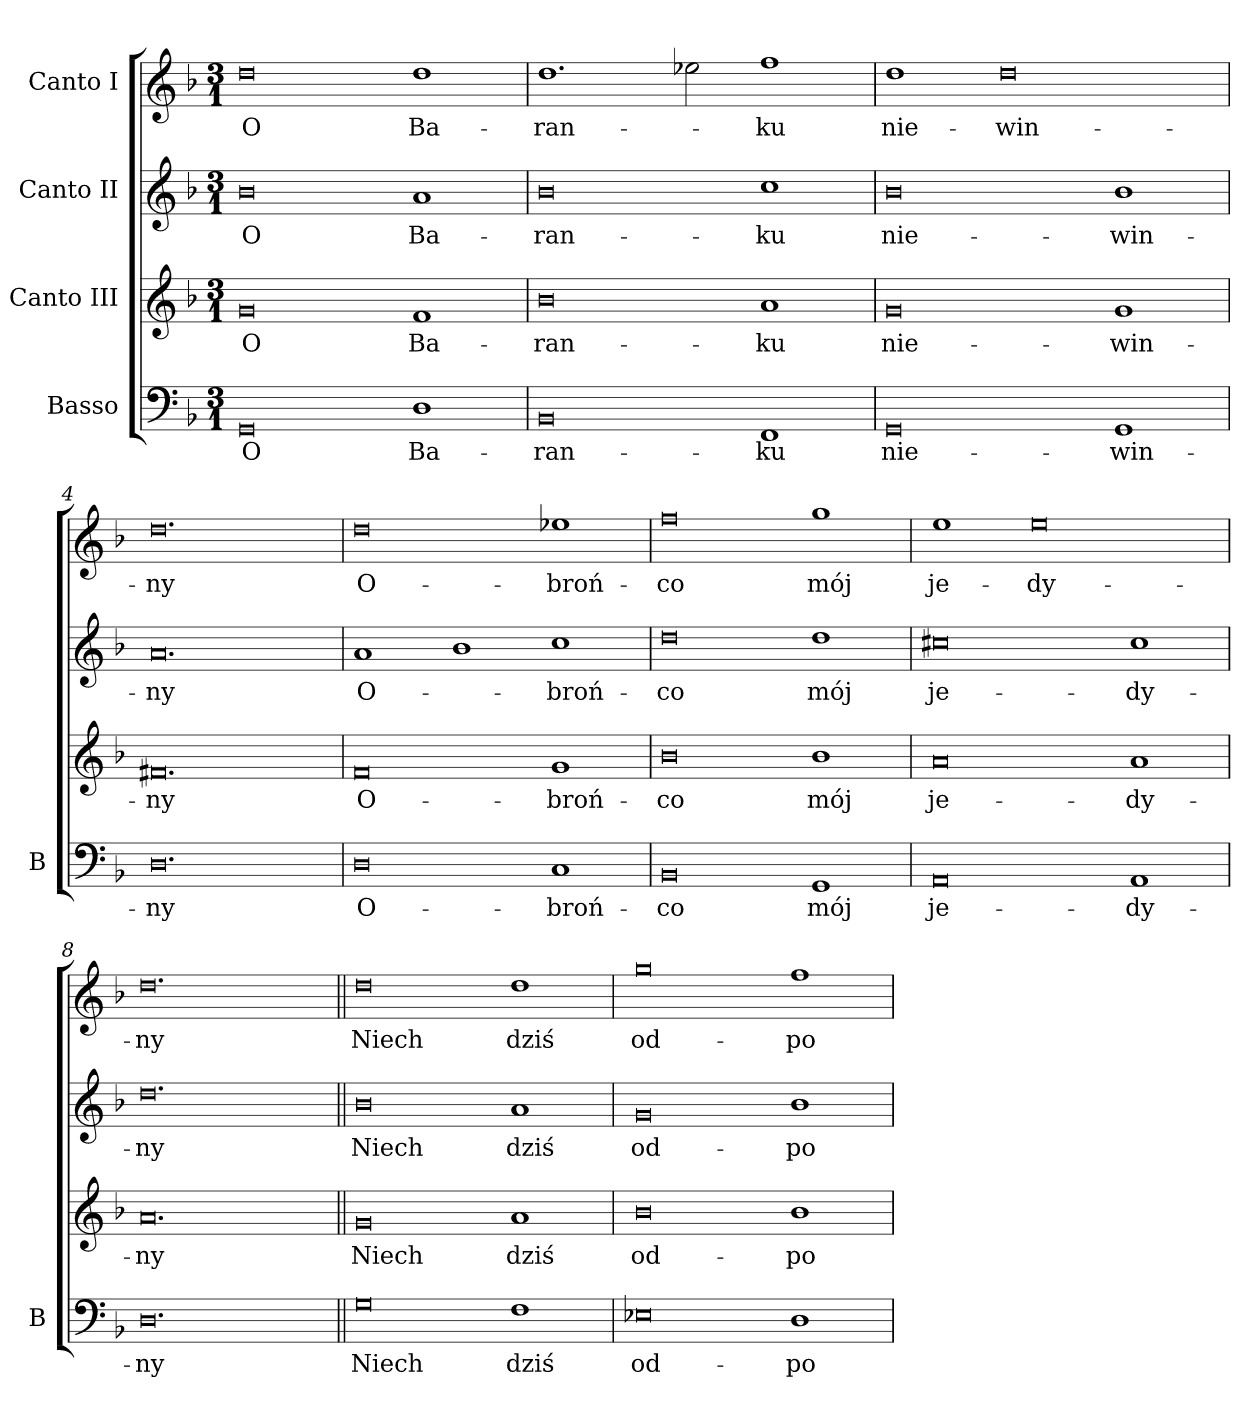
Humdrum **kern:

**kern	**text	**kern	**text	**kern	**text	**kern	**text
*part4	*part4	*part3	*part3	*part2	*part2	*part1	*part1
*staff4	*staff4	*staff3	*staff3	*staff2	*staff2	*staff1	*staff1
*I"Basso	*	*I"Canto III	*	*I"Canto II	*	*I"Canto I	*
*I'B	*	*	*	*	*	*	*
*clefF4	*	*clefG2	*	*clefG2	*	*clefG2	*
*k[b-]	*	*k[b-]	*	*k[b-]	*	*k[b-]	*
*M3/1	*	*M3/1	*	*M3/1	*	*M3/1	*
=1	=1	=1	=1	=1	=1	=1	=1
0GG	O	0g	O	0b-	O	0dd	O
1D	Ba-	1f	Ba-	1a	Ba-	1dd	Ba-
=2	=2	=2	=2	=2	=2	=2	=2
0BB-	-ran-	0b-	-ran-	0b-	-ran-	1.dd	-ran-
.	.	.	.	.	.	2ee-X\	.
1FF	-ku	1a	-ku	1cc	-ku	1ff	-ku
=3	=3	=3	=3	=3	=3	=3	=3
0GG	nie-	0g	nie-	0b-	nie-	1dd	nie-
.	.	.	.	.	.	0dd	-win-
1GG	-win-	1g	-win-	1b-	-win-	.	.
=4	=4	=4	=4	=4	=4	=4	=4
0.D	-ny	0.f#X	-ny	0.a	-ny	0.dd	-ny
=5	=5	=5	=5	=5	=5	=5	=5
0D	O-	0f	O-	1a	O-	0dd	O-
.	.	.	.	1b-	.	.	.
1C	-broń-	1g	-broń-	1cc	-broń-	1ee-X	-broń-
=6	=6	=6	=6	=6	=6	=6	=6
0BB-	-co	0b-	-co	0dd	-co	0ff	-co
1GG	mój	1b-	mój	1dd	mój	1gg	mój
=7	=7	=7	=7	=7	=7	=7	=7
0AA	je-	0a	je-	0cc#X	je-	1ee	je-
.	.	.	.	.	.	0ee	-dy-
1AA	-dy-	1a	-dy-	1cc#	-dy-	.	.
=8	=8	=8	=8	=8	=8	=8	=8
0.D	-ny	0.a	-ny	0.dd	-ny	0.dd	-ny
=9||	=9||	=9||	=9||	=9||	=9||	=9||	=9||
0G	Niech	0g	Niech	0b-	Niech	0dd	Niech
1F	dziś	1a	dziś	1a	dziś	1dd	dziś
=10	=10	=10	=10	=10	=10	=10	=10
0E-X	od-	0b-	od-	0g	od-	0gg	od-
1D	-po-	1b-	-po-	1b-	-po-	1ff	-po-
=	=	=	=	=	=	=	=
*-	*-	*-	*-	*-	*-	*-	*-
